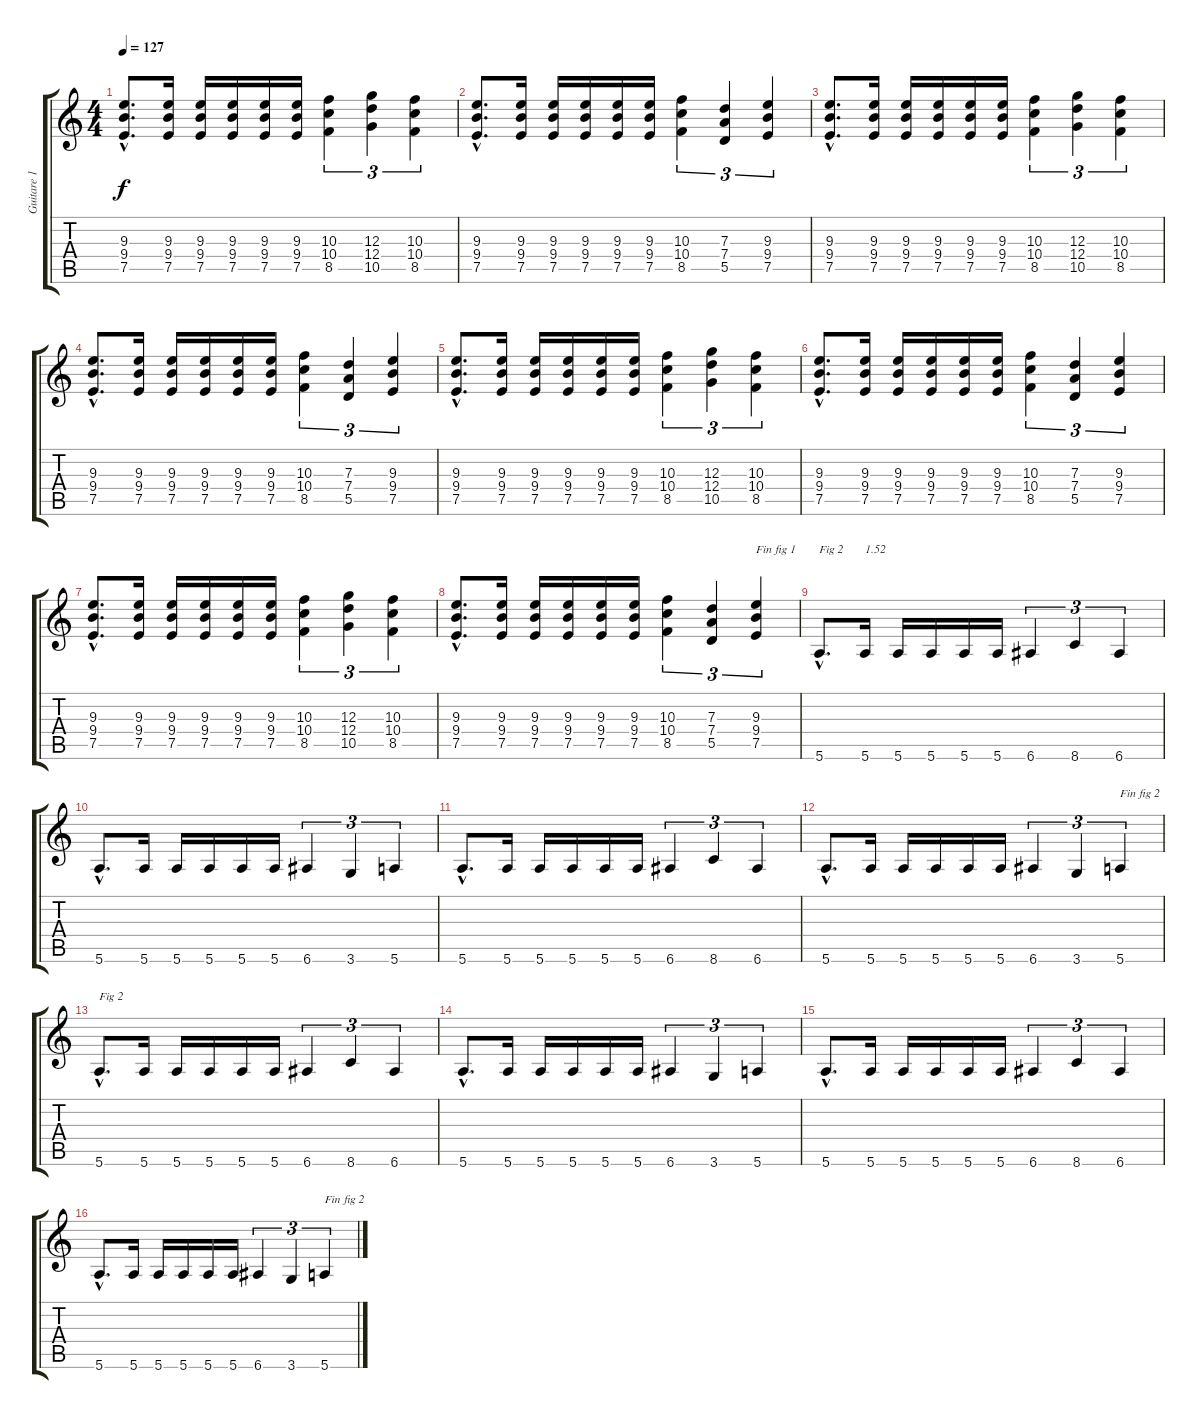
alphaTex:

\track ("Guitare 1" "Guitare 1") {instrument distortionguitar}
\staff {score tabs}
\tuning (E4 B3 G3 D3 A2 E2) {hide}
\ts (4 4)
\tempo 127
\clef g2
\ks c
(9.3{hac} 9.4{hac} 7.5{hac}).8{d dy f} (9.3 9.4 7.5).16 (9.3 9.4 7.5).16 (9.3 9.4 7.5).16 (9.3 9.4 7.5).16 (9.3 9.4 7.5).16 (10.3 10.4 8.5).4{tu (3 2)} (12.3 12.4 10.5).4{tu (3 2)} (10.3 10.4 8.5).4{tu (3 2)} |
(9.3{hac} 9.4{hac} 7.5{hac}).8{d} (9.3 9.4 7.5).16 (9.3 9.4 7.5).16 (9.3 9.4 7.5).16 (9.3 9.4 7.5).16 (9.3 9.4 7.5).16 (10.3 10.4 8.5).4{tu (3 2)} (7.3 7.4 5.5).4{tu (3 2)} (9.3 9.4 7.5).4{tu (3 2)} |
(9.3{hac} 9.4{hac} 7.5{hac}).8{d} (9.3 9.4 7.5).16 (9.3 9.4 7.5).16 (9.3 9.4 7.5).16 (9.3 9.4 7.5).16 (9.3 9.4 7.5).16 (10.3 10.4 8.5).4{tu (3 2)} (12.3 12.4 10.5).4{tu (3 2)} (10.3 10.4 8.5).4{tu (3 2)} |
(9.3{hac} 9.4{hac} 7.5{hac}).8{d} (9.3 9.4 7.5).16 (9.3 9.4 7.5).16 (9.3 9.4 7.5).16 (9.3 9.4 7.5).16 (9.3 9.4 7.5).16 (10.3 10.4 8.5).4{tu (3 2)} (7.3 7.4 5.5).4{tu (3 2)} (9.3 9.4 7.5).4{tu (3 2)} |
(9.3{hac} 9.4{hac} 7.5{hac}).8{d} (9.3 9.4 7.5).16 (9.3 9.4 7.5).16 (9.3 9.4 7.5).16 (9.3 9.4 7.5).16 (9.3 9.4 7.5).16 (10.3 10.4 8.5).4{tu (3 2)} (12.3 12.4 10.5).4{tu (3 2)} (10.3 10.4 8.5).4{tu (3 2)} |
(9.3{hac} 9.4{hac} 7.5{hac}).8{d} (9.3 9.4 7.5).16 (9.3 9.4 7.5).16 (9.3 9.4 7.5).16 (9.3 9.4 7.5).16 (9.3 9.4 7.5).16 (10.3 10.4 8.5).4{tu (3 2)} (7.3 7.4 5.5).4{tu (3 2)} (9.3 9.4 7.5).4{tu (3 2)} |
(9.3{hac} 9.4{hac} 7.5{hac}).8{d} (9.3 9.4 7.5).16 (9.3 9.4 7.5).16 (9.3 9.4 7.5).16 (9.3 9.4 7.5).16 (9.3 9.4 7.5).16 (10.3 10.4 8.5).4{tu (3 2)} (12.3 12.4 10.5).4{tu (3 2)} (10.3 10.4 8.5).4{tu (3 2)} |
(9.3{hac} 9.4{hac} 7.5{hac}).8{d} (9.3 9.4 7.5).16 (9.3 9.4 7.5).16 (9.3 9.4 7.5).16 (9.3 9.4 7.5).16 (9.3 9.4 7.5).16 (10.3 10.4 8.5).4{tu (3 2)} (7.3 7.4 5.5).4{tu (3 2)} (9.3 9.4 7.5).4{tu (3 2) txt "Fin fig 1"} |
5.6{hac}.8{d txt "Fig 2"} 5.6.16{txt "1.52"} 5.6.16 5.6.16 5.6.16 5.6.16 6.6.4{tu (3 2)} 8.6.4{tu (3 2)} 6.6.4{tu (3 2)} |
5.6{hac}.8{d} 5.6.16 5.6.16 5.6.16 5.6.16 5.6.16 6.6.4{tu (3 2)} 3.6.4{tu (3 2)} 5.6.4{tu (3 2)} |
5.6{hac}.8{d} 5.6.16 5.6.16 5.6.16 5.6.16 5.6.16 6.6.4{tu (3 2)} 8.6.4{tu (3 2)} 6.6.4{tu (3 2)} |
5.6{hac}.8{d} 5.6.16 5.6.16 5.6.16 5.6.16 5.6.16 6.6.4{tu (3 2)} 3.6.4{tu (3 2)} 5.6.4{tu (3 2) txt "Fin fig 2"} |
5.6{hac}.8{d txt "Fig 2"} 5.6.16 5.6.16 5.6.16 5.6.16 5.6.16 6.6.4{tu (3 2)} 8.6.4{tu (3 2)} 6.6.4{tu (3 2)} |
5.6{hac}.8{d} 5.6.16 5.6.16 5.6.16 5.6.16 5.6.16 6.6.4{tu (3 2)} 3.6.4{tu (3 2)} 5.6.4{tu (3 2)} |
5.6{hac}.8{d} 5.6.16 5.6.16 5.6.16 5.6.16 5.6.16 6.6.4{tu (3 2)} 8.6.4{tu (3 2)} 6.6.4{tu (3 2)} |
5.6{hac}.8{d} 5.6.16 5.6.16 5.6.16 5.6.16 5.6.16 6.6.4{tu (3 2)} 3.6.4{tu (3 2)} 5.6.4{tu (3 2) txt "Fin fig 2"}
